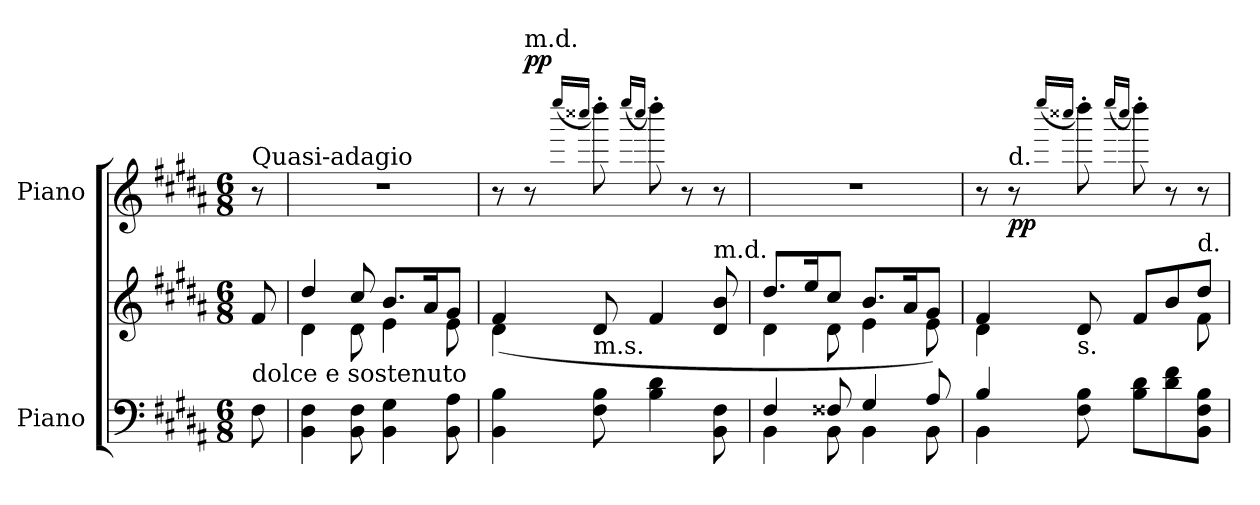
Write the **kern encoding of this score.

**kern	**kern	**kern	**dynam
*part2	*part2	*part1	*part1
*staff3	*staff2	*staff1	*staff1
*I"Piano	*	*I"Piano	*
*I'Pno	*	*I'Pno	*
*clefF4	*clefG2	*clefG2	*
*k[f#c#g#d#a#]	*k[f#c#g#d#a#]	*k[f#c#g#d#a#]	*
*B:	*B:	*B:	*
*M6/8	*M6/8	*M6/8	*
*MM81	*MM81	*MM81	*
=	=	=	=
!	!	!LO:TX:a:t=Quasi-adagio	!
!	!LO:TX:b:t=dolce e sostenuto	!	!
8F#\	8f#/	8r	.
=1	=1	=1	=1
*	*^	*	*
4BB\ 4F#\	4dd#/	4d#\	2.r	.
8BB\ 8F#\	8cc#/	8d#\	.	.
4BB\ 4G#\	8.b/L	4e\	.	.
.	16a#/K	.	.	.
8BB\ 8A#\	8g#/J	8e\	.	.
=2	=2	=2	=2	=2
4BB\ 4B\	4f#/	(4d#\	8r	.
!	!	!	!LO:TX:a:t=m.d.	!
!	!	!	!	!LO:DY:a
.	.	.	8r	pp
.	.	.	(16qeeee/LL	.
.	.	.	16qcccc##X/JJ	.
!	!LO:TX:b:t=m.s.	!	!	!
8F#\ 8B\	8d#/	2ryy	8dddd#'\)	.
.	.	.	(16qeeee/LL	.
.	.	.	16qcccc##/JJ	.
4B\ 4d#\	4f#/	.	8dddd#'\)	.
.	.	.	8r	.
!	!LO:TX:a:t=m.d.	!	!	!
8BB\ 8F#\	8d#/ 8b/	.	8r	.
=3	=3	=3	=3	=3
*^	*	*	*	*
4F#/	4BB\	8.dd#/L	4d#\	2.r	.
.	.	16ee/K	.	.	.
8F##X/	8BB\	8cc#/J	8d#\	.	.
4G#/	4BB\	8.b/L	4e\	.	.
.	.	16a#/K	.	.	.
8A#/	8BB\	8g#/J)	8e\	.	.
!!LO:LB:g=z
=4	=4	=4	=4	=4	=4
4B/	4BB\	4f#/	4d#\	8r	.
!	!	!	!	!LO:TX:a:t=d.	!
!	!	!	!	!	!LO:DY:b
.	.	.	.	8r	pp
.	.	.	.	(16qeeee/LL	.
.	.	.	.	16qcccc##X/JJ	.
!	!	!LO:TX:b:t=s.	!	!	!
8F#\ 8B\	2ryy	8d#/	4.ryy	8dddd#'\)	.
.	.	.	.	(16qeeee/LL	.
.	.	.	.	16qcccc##/JJ	.
8B\ 8d#\L	.	8f#/L	.	8dddd#'\)	.
8d#\ 8f#\	.	8b/	.	8r	.
!	!	!LO:TX:a:t=d.	!	!	!
8BB\ 8F#\ 8B\J	.	8dd#/J	8f#\	8r	.
*v	*v	*	*	*	*
*	*v	*v	*	*
=	=	=	=
*-	*-	*-	*-
